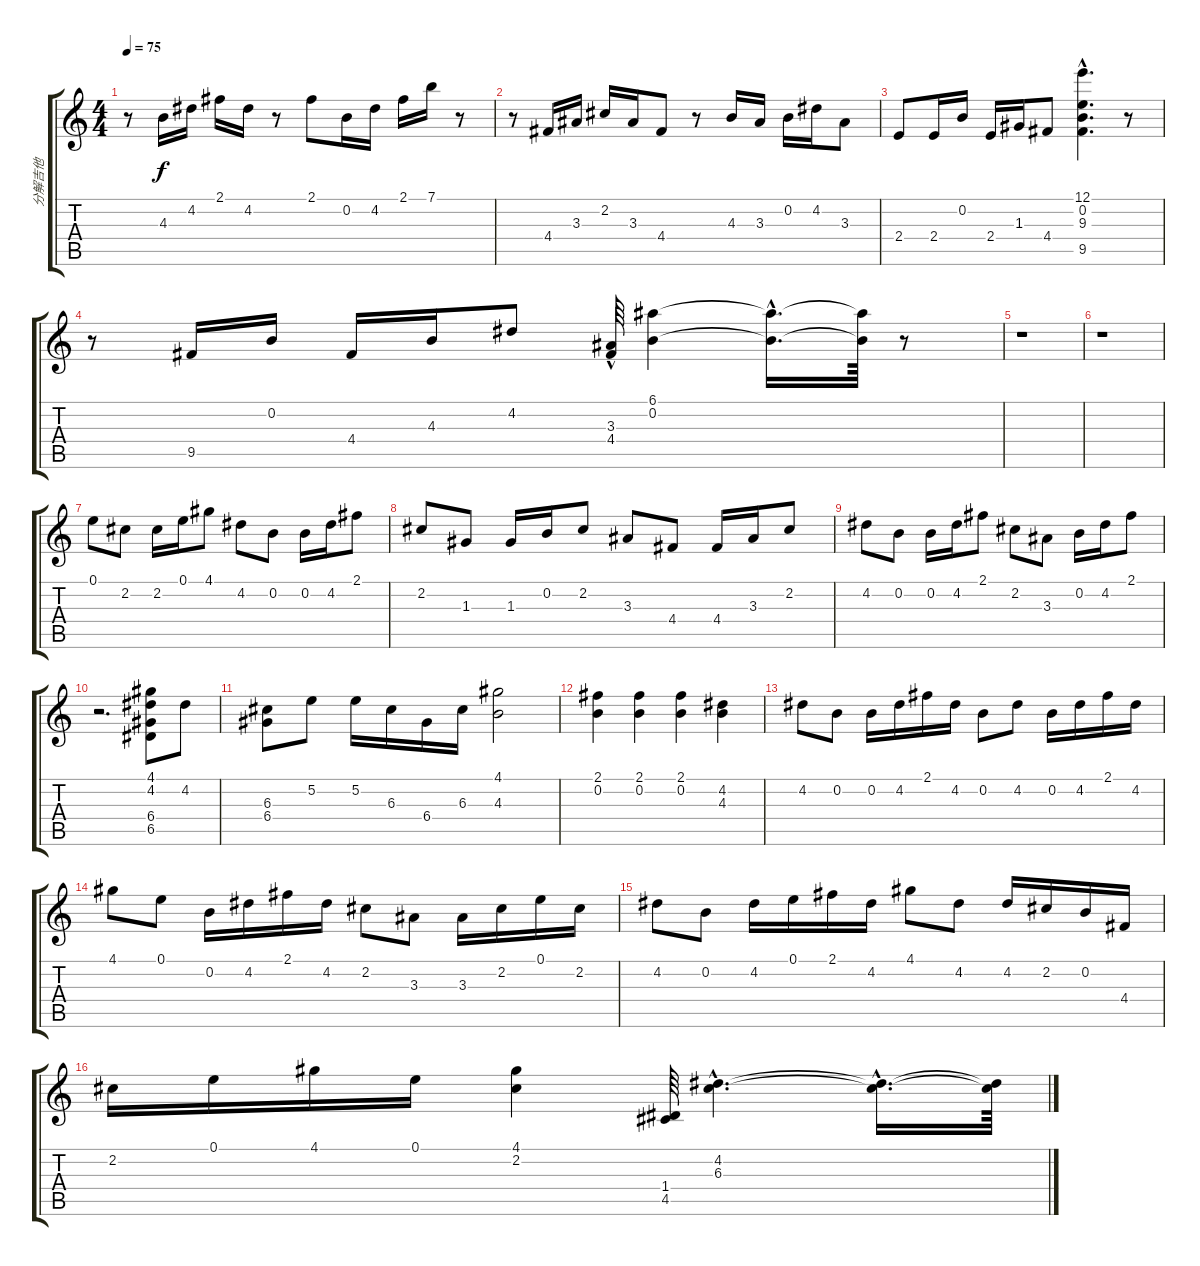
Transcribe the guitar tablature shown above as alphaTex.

\track ("分解吉他" "分解吉他") {instrument acousticguitarnylon}
\staff {score tabs}
\tuning (E4 B3 G3 D3 A2 E2) {hide}
\ts (4 4)
\tempo 75
\clef g2
\ks c
r.8{dy f instrument acousticguitarnylon} 4.3.16 4.2.16 2.1.16 4.2.16 r.8 2.1.8 0.2.16 4.2.16 2.1.16 7.1.16 r.8 |
r.8 4.4.16 3.3.16 2.2.16 3.3.16 4.4.8 r.8 4.3.16 3.3.16 0.2.16 4.2.16 3.3.8 |
2.4.8 2.4.16 0.2.16 2.4.16 1.3.16 4.4.8 (12.1{hac} 0.2{hac} 9.3{hac} 9.5{hac}).4{d} r.8 |
r.8 9.5.16 0.2.16 4.4.16 4.3.16 4.2.8 (3.3{hac} 4.4{hac}).64 (6.1 0.2).4 (6.1{hac t} 0.2{hac t}).16{d} (6.1{t} 0.2{t}).64 r.8 |
r.1 |
r.1 |
0.1.8 2.2.8 2.2.16 0.1.16 4.1.8 4.2.8 0.2.8 0.2.16 4.2.16 2.1.8 |
2.2.8 1.3.8 1.3.16 0.2.16 2.2.8 3.3.8 4.4.8 4.4.16 3.3.16 2.2.8 |
4.2.8 0.2.8 0.2.16 4.2.16 2.1.8 2.2.8 3.3.8 0.2.16 4.2.16 2.1.8 |
r.2{d} (4.1 4.2 6.4 6.5).8 4.2.8 |
(6.3 6.4).8 5.2.8 5.2.16 6.3.16 6.4.16 6.3.16 (4.1 4.3).2 |
(2.1 0.2).4 (2.1 0.2).4 (2.1 0.2).4 (4.2 4.3).4 |
4.2.8 0.2.8 0.2.16 4.2.16 2.1.16 4.2.16 0.2.8 4.2.8 0.2.16 4.2.16 2.1.16 4.2.16 |
4.1.8 0.1.8 0.2.16 4.2.16 2.1.16 4.2.16 2.2.8 3.3.8 3.3.16 2.2.16 0.1.16 2.2.16 |
4.2.8 0.2.8 4.2.16 0.1.16 2.1.16 4.2.16 4.1.8 4.2.8 4.2.16 2.2.16 0.2.16 4.4.16 |
2.2.16 0.1.16 4.1.16 0.1.16 (4.1 2.2).4 (1.4 4.5).64{volume 10} (4.2{hac} 6.3{hac}).4{d} (4.2{hac t} 6.3{hac t}).16{d} (4.2{t} 6.3{t}).64
